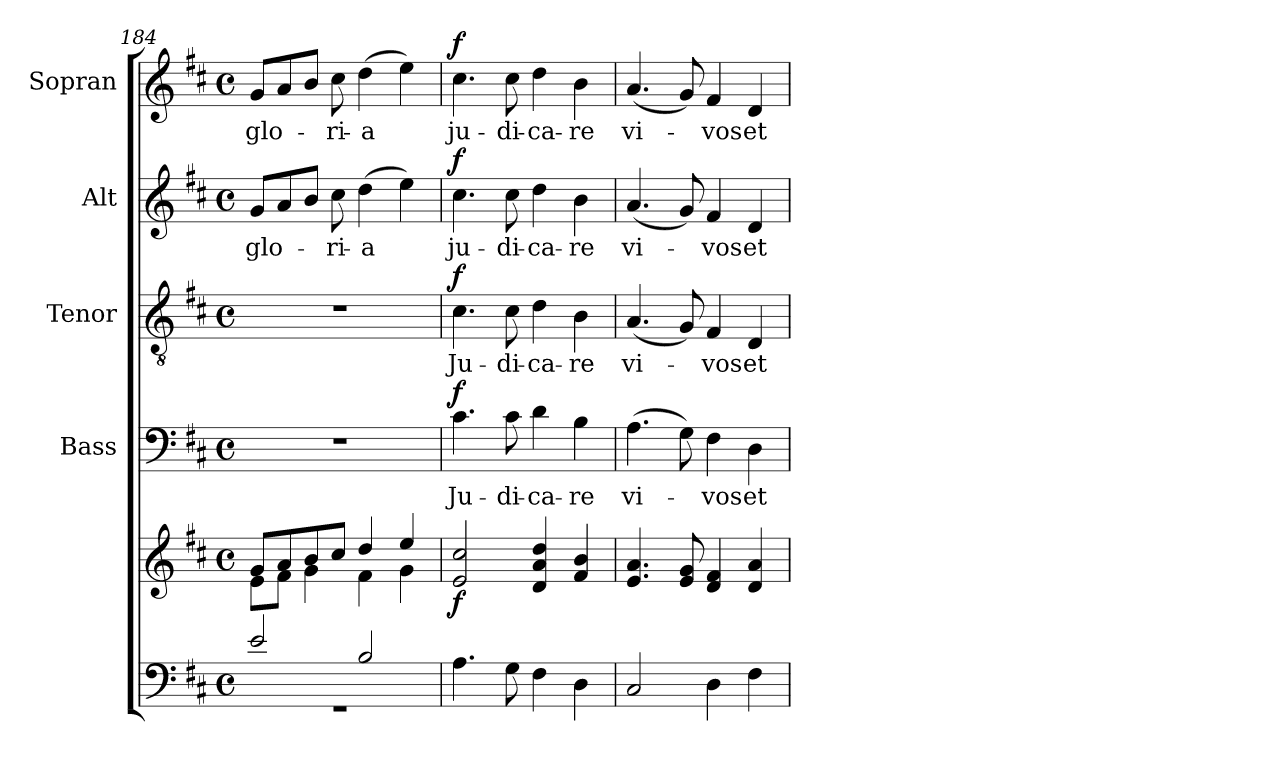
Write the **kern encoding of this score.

**kern	**kern	**dynam	**kern	**text	**dynam	**kern	**text	**dynam	**kern	**text	**dynam	**kern	**text	**dynam
*part5	*part5	*part5	*part4	*part4	*part4	*part3	*part3	*part3	*part2	*part2	*part2	*part1	*part1	*part1
*staff6	*staff5	*staff5/6	*staff4	*staff4	*staff4	*staff3	*staff3	*staff3	*staff2	*staff2	*staff2	*staff1	*staff1	*staff1
*	*	*	*I"Bass	*	*	*I"Tenor	*	*	*I"Alt	*	*	*I"Sopran	*	*
*	*	*	*I'B.	*	*	*I'T.	*	*	*I'A.	*	*	*I'S.	*	*
*clefF4	*clefG2	*	*clefF4	*	*	*clefGv2	*	*	*clefG2	*	*	*clefG2	*	*
*k[f#c#]	*k[f#c#]	*	*k[f#c#]	*	*	*k[f#c#]	*	*	*k[f#c#]	*	*	*k[f#c#]	*	*
*D:	*D:	*	*D:	*	*	*D:	*	*	*D:	*	*	*D:	*	*
*M4/4	*M4/4	*	*M4/4	*	*	*M4/4	*	*	*M4/4	*	*	*M4/4	*	*
*met(c)	*met(c)	*	*met(c)	*	*	*met(c)	*	*	*met(c)	*	*	*met(c)	*	*
=184	=184	=184	=184	=184	=184	=184	=184	=184	=184	=184	=184	=184	=184	=184
*^	*^	*	*	*	*	*	*	*	*	*	*	*	*	*
!	!	!	!	!	!	!	!	!	!	!	!	!LO:LY:b	!	!	!LO:LY:b	!
2e/	1rGG	8g/L	8e\L	.	1r	.	.	1r	.	.	8g/L	glo-	.	8g/L	glo-	.
.	.	8a/	8f#\J	.	.	.	.	.	.	.	8a/	.	.	8a/	.	.
.	.	8b/	4g\	.	.	.	.	.	.	.	8b/J	.	.	8b/J	.	.
!	!	!	!	!	!	!	!	!	!	!	!	!LO:LY:b	!	!	!LO:LY:b	!
.	.	8cc#/J	.	.	.	.	.	.	.	.	8cc#\	-ri-	.	8cc#\	-ri-	.
!	!	!	!	!	!	!	!	!	!	!	!	!LO:LY:b	!	!	!LO:LY:b	!
2B/	.	4dd/	4f#\	.	.	.	.	.	.	.	(>4dd\	-a	.	(>4dd\	-a	.
.	.	4ee/	4g\	.	.	.	.	.	.	.	4ee\)	.	.	4ee\)	.	.
*v	*v	*	*	*	*	*	*	*	*	*	*	*	*	*	*	*
=185	=185	=185	=185	=185	=185	=185	=185	=185	=185	=185	=185	=185	=185	=185	=185
!	!	!	!LO:DY:b	!	!LO:LY:b	!LO:DY:a	!	!LO:LY:b	!LO:DY:a	!	!LO:LY:b	!LO:DY:a	!	!LO:LY:b	!LO:DY:a
*	*v	*v	*	*	*	*	*	*	*	*	*	*	*	*	*
4.A\	2e/ 2cc#/	f	4.c#\	Ju-	f	4.c#\	Ju-	f	4.cc#\	ju-	f	4.cc#\	ju-	f
!	!	!	!	!LO:LY:b	!	!	!LO:LY:b	!	!	!LO:LY:b	!	!	!LO:LY:b	!
8G\	.	.	8c#\	-di-	.	8c#\	-di-	.	8cc#\	-di-	.	8cc#\	-di-	.
!	!	!	!	!LO:LY:b	!	!	!LO:LY:b	!	!	!LO:LY:b	!	!	!LO:LY:b	!
4F#\	4d/ 4a/ 4dd/	.	4d\	-ca-	.	4d\	-ca-	.	4dd\	-ca-	.	4dd\	-ca-	.
!	!	!	!	!LO:LY:b	!	!	!LO:LY:b	!	!	!LO:LY:b	!	!	!LO:LY:b	!
4D\	4f#/ 4b/	.	4B\	-re	.	4B\	-re	.	4b\	-re	.	4b\	-re	.
!!LO:LB:g=z
=186	=186	=186	=186	=186	=186	=186	=186	=186	=186	=186	=186	=186	=186	=186
!	!	!	!	!LO:LY:b	!	!	!LO:LY:b	!	!	!LO:LY:b	!	!	!LO:LY:b	!
2C#/	4.e/ 4.a/	.	(>4.A\	vi-	.	(<4.A/	vi-	.	(<4.a/	vi-	.	(<4.a/	vi-	.
.	8e/ 8g/	.	8G\)	.	.	8G/)	.	.	8g/)	.	.	8g/)	.	.
!	!	!	!	!LO:LY:b	!	!	!LO:LY:b	!	!	!LO:LY:b	!	!	!LO:LY:b	!
4D\	4d/ 4f#/	.	4F#\	-vos	.	4F#/	-vos	.	4f#/	-vos	.	4f#/	-vos	.
!	!	!	!	!LO:LY:b	!	!	!LO:LY:b	!	!	!LO:LY:b	!	!	!LO:LY:b	!
4F#\	4d/ 4a/	.	4D\	et	.	4D/	et	.	4d/	et	.	4d/	et	.
=	=	=	=	=	=	=	=	=	=	=	=	=	=	=
*-	*-	*-	*-	*-	*-	*-	*-	*-	*-	*-	*-	*-	*-	*-
